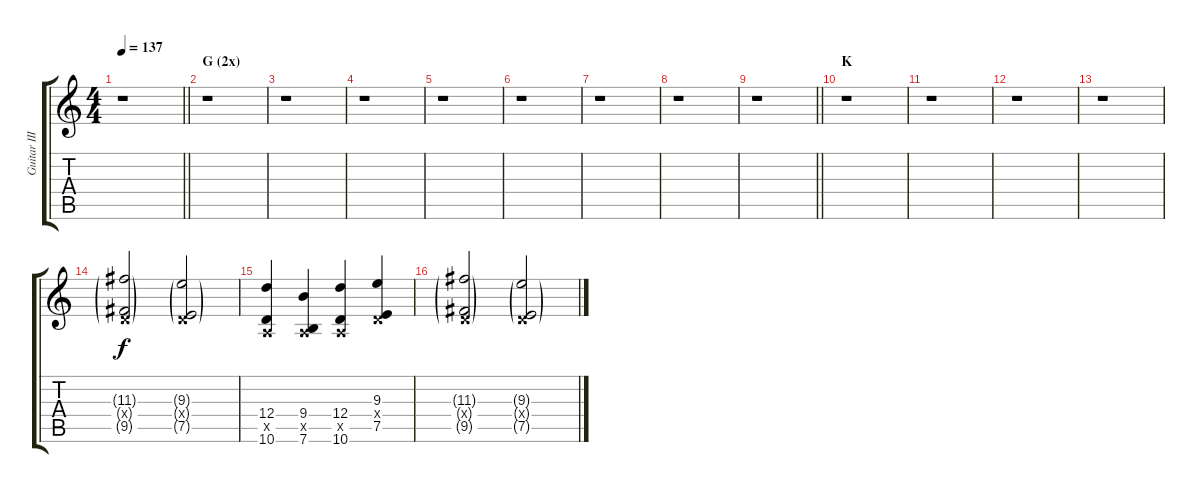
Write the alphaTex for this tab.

\track ("Guitar III" "Guitar III") {instrument overdrivenguitar}
\staff {score tabs}
\tuning (E4 B3 G3 D3 A2 E2) {hide}
\ts (4 4)
\tempo 137
\clef g2
\barLineRight lightlight
\ks c
r.1{dy f} |
\section ("" "G (2x)")
r.1 |
r.1 |
r.1 |
r.1 |
r.1 |
r.1 |
r.1 |
\barLineRight lightlight
r.1 |
\section ("" "K")
r.1 |
r.1 |
r.1 |
r.1 |
(11.3{g} 0.4{g x} 9.5{g}).2 (9.3{g} 0.4{g x} 7.5{g}).2 |
(12.4 0.5{x} 10.6).4 (9.4 0.5{x} 7.6).4 (12.4 0.5{x} 10.6).4 (9.3 0.4{x} 7.5).4 |
(11.3{g} 0.4{g x} 9.5{g}).2 (9.3{g} 0.4{g x} 7.5{g}).2
